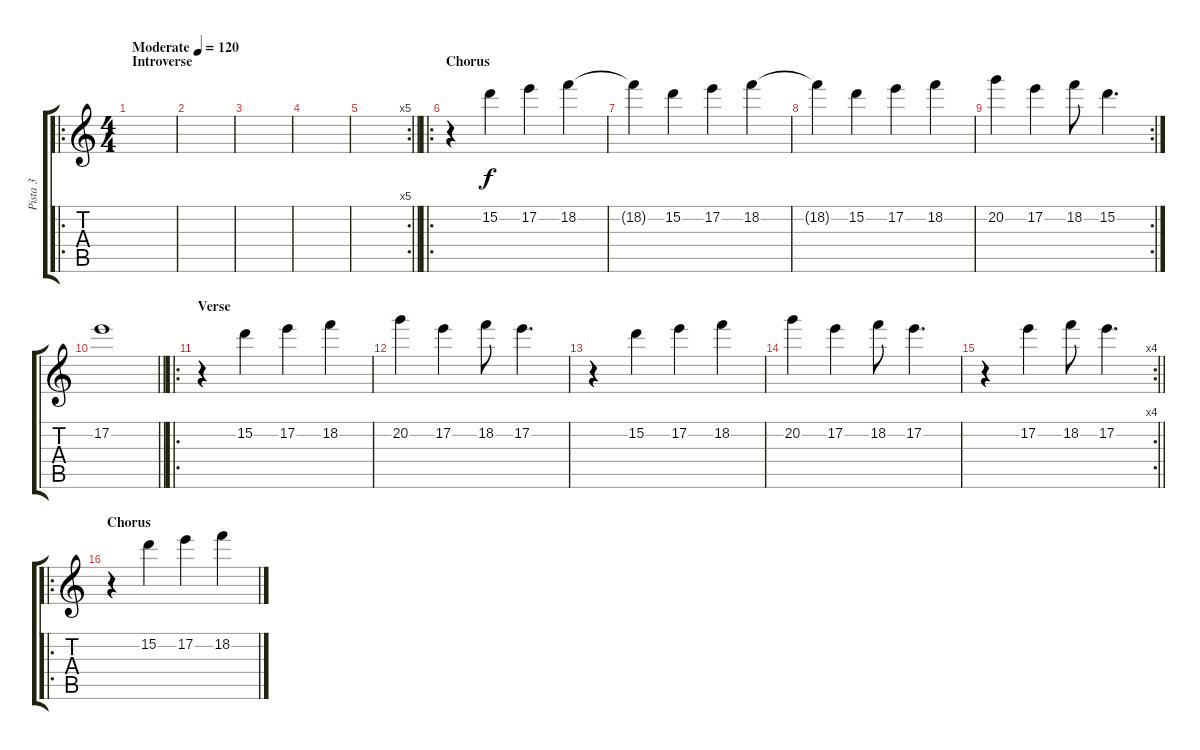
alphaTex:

\track ("Pista 3" "Pista 3") {instrument electricguitarjazz}
\staff {score tabs}
\tuning (E4 B3 G3 D3 A2 E2) {hide}
\ro
\ts (4 4)
\section ("" "Introverse")
\tempo (120 "Moderate")
\clef g2
\ks c
|
|
|
|
\rc 5
\barLineRight lightlight
|
\ro
\section ("" "Chorus")
r.4 15.2.4 17.2.4 18.2.4 |
18.2{t}.4 15.2.4 17.2.4 18.2.4 |
18.2{t}.4 15.2.4 17.2.4 18.2.4 |
\rc 2
20.2.4 17.2.4 18.2.8 15.2.4{d} |
\barLineRight lightlight
17.2.1 |
\ro
\section ("" "Verse")
r.4{volume 10} 15.2.4 17.2.4 18.2.4 |
20.2.4 17.2.4 18.2.8 17.2.4{d} |
r.4 15.2.4 17.2.4 18.2.4 |
20.2.4 17.2.4 18.2.8 17.2.4{d} |
\rc 4
\barLineRight lightlight
r.4 17.2.4 18.2.8 17.2.4{d} |
\ro
\section ("" "Chorus")
r.4 15.2.4 17.2.4 18.2.4
